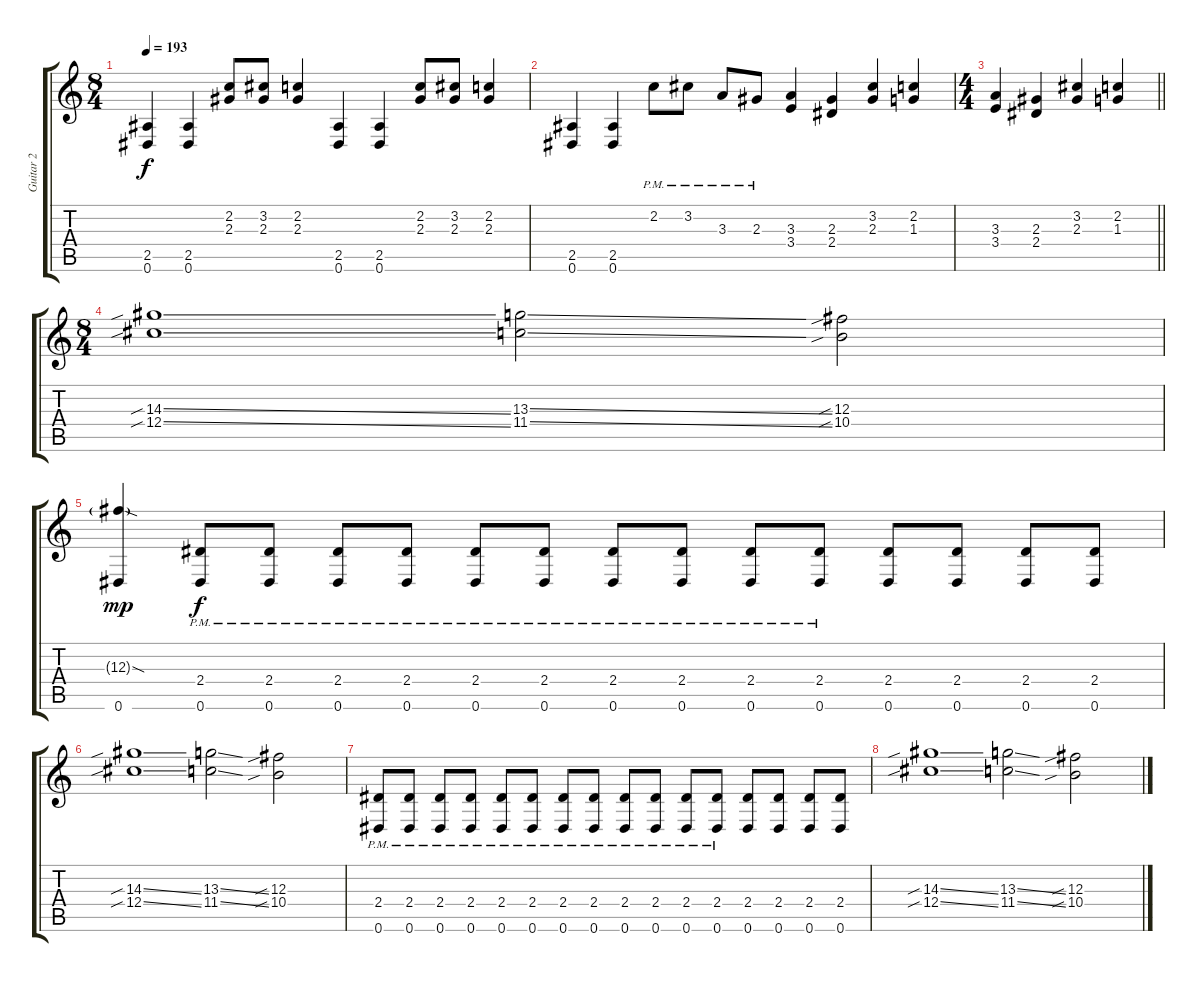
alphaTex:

\track ("Guitar 2" "Guitar 2") {instrument overdrivenguitar}
\staff {score tabs}
\tuning (Eb4 Bb3 Gb3 Db3 Ab2 Eb2) {hide}
\ts (8 4)
\tempo 193
\clef g2
\ks c
(2.5 0.6).4{dy f} (2.5 0.6).4 (2.2 2.3).8 (3.2 2.3).8 (2.2 2.3).4 (2.5 0.6).4 (2.5 0.6).4 (2.2 2.3).8 (3.2 2.3).8 (2.2 2.3).4 |
(2.5 0.6).4 (2.5 0.6).4 2.2{pm}.8 3.2{pm}.8 3.3{pm}.8 2.3{pm}.8 (3.3 3.4).4 (2.3 2.4).4 (3.2 2.3).4 (2.2 1.3).4 |
\ts (4 4)
\barLineRight lightlight
(3.3 3.4).4 (2.3 2.4).4 (3.2 2.3).4 (2.2 1.3).4 |
\ts (8 4)
(14.3{sib ss} 12.4{sib ss}).1 (13.3{ss} 11.4{ss}).2 (12.3{sib} 10.4{sib}).2 |
(12.3{sod g} 0.6).4{dy mp} (2.4{pm} 0.6{pm}).8{dy f} (2.4{pm} 0.6{pm}).8 (2.4{pm} 0.6{pm}).8 (2.4{pm} 0.6{pm}).8 (2.4{pm} 0.6{pm}).8 (2.4{pm} 0.6{pm}).8 (2.4{pm} 0.6{pm}).8 (2.4{pm} 0.6{pm}).8 (2.4{pm} 0.6{pm}).8 (2.4{pm} 0.6{pm}).8 (2.4 0.6).8 (2.4 0.6).8 (2.4 0.6).8 (2.4 0.6).8 |
(14.3{sib ss} 12.4{sib ss}).1 (13.3{ss} 11.4{ss}).2 (12.3{sib} 10.4{sib}).2 |
(2.4{pm} 0.6{pm}).8 (2.4{pm} 0.6{pm}).8 (2.4{pm} 0.6{pm}).8 (2.4{pm} 0.6{pm}).8 (2.4{pm} 0.6{pm}).8 (2.4{pm} 0.6{pm}).8 (2.4{pm} 0.6{pm}).8 (2.4{pm} 0.6{pm}).8 (2.4{pm} 0.6{pm}).8 (2.4{pm} 0.6{pm}).8 (2.4{pm} 0.6{pm}).8 (2.4{pm} 0.6{pm}).8 (2.4 0.6).8 (2.4 0.6).8 (2.4 0.6).8 (2.4 0.6).8 |
(14.3{sib ss} 12.4{sib ss}).1 (13.3{ss} 11.4{ss}).2 (12.3{sib} 10.4{sib}).2
